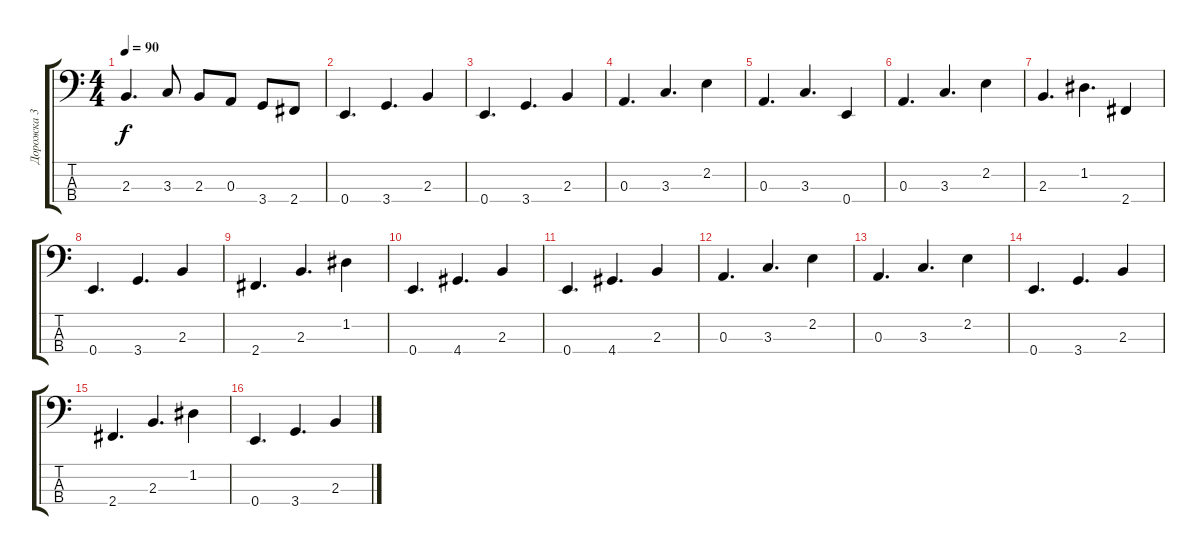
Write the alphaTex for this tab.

\track ("Дорожка 3" "Дорожка 3") {instrument electricbassfinger}
\staff {score tabs}
\tuning (G2 D2 A1 E1) {hide}
\ts (4 4)
\tempo 90
\clef f4
\ks c
2.3.4{d dy f} 3.3.8 2.3.8 0.3.8 3.4.8 2.4.8 |
0.4.4{d} 3.4.4{d} 2.3.4 |
0.4.4{d} 3.4.4{d} 2.3.4 |
0.3.4{d} 3.3.4{d} 2.2.4 |
0.3.4{d} 3.3.4{d} 0.4.4 |
0.3.4{d} 3.3.4{d} 2.2.4 |
2.3.4{d} 1.2.4{d} 2.4.4 |
0.4.4{d} 3.4.4{d} 2.3.4 |
2.4.4{d} 2.3.4{d} 1.2.4 |
0.4.4{d} 4.4.4{d} 2.3.4 |
0.4.4{d} 4.4.4{d} 2.3.4 |
0.3.4{d} 3.3.4{d} 2.2.4 |
0.3.4{d} 3.3.4{d} 2.2.4 |
0.4.4{d} 3.4.4{d} 2.3.4 |
2.4.4{d} 2.3.4{d} 1.2.4 |
0.4.4{d} 3.4.4{d} 2.3.4
